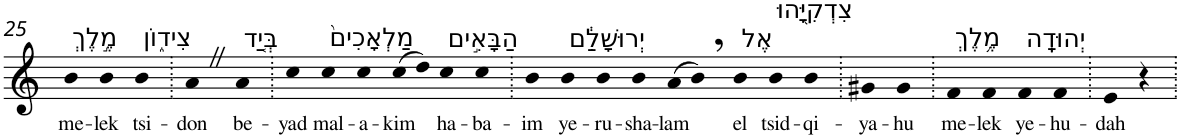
**kern	**text
*part1	*part1
*staff1	*staff1
*I"Piano	*
*I'Pno	*
!!LO:PB:g=z
*clefG2	*
*k[]	*
=25	=25
!LO:TX:a:t=מֶ֣לֶךְ	!
!	!LO:LY:b
4b	me-
!	!LO:LY:b
4b	-lek
!LO:TX:a:t=צִיד֑וֹן	!
!	!LO:LY:b
4b	tsi-
=26.	=26.
!	!LO:LY:b
4aZ	-don
!LO:TX:a:t=בְּיַ֤ד	!
!	!LO:LY:b
4a	be-
=27.	=27.
!	!LO:LY:b
4cc	-yad
!LO:TX:a:t=מַלְאָכִים֙	!
!	!LO:LY:b
4cc	mal-
!	!LO:LY:b
4cc	-a-
!	!LO:LY:b
(>8cc	-kim
8dd)	.
!LO:TX:a:t=הַבָּאִ֣ים	!
!	!LO:LY:b
4cc	ha-
!	!LO:LY:b
4cc	-ba-
=28.	=28.
!	!LO:LY:b
4b	-im
!LO:TX:a:t=יְרוּשָׁלִַ֔ם	!
!	!LO:LY:b
4b	ye-
!	!LO:LY:b
4b	-ru-
!	!LO:LY:b
4b	-sha-
!	!LO:LY:b
(>8a	-lam
8b,)	.
!LO:TX:a:t=אֶל	!
!	!LO:LY:b
4b	el
!LO:TX:a:t=צִדְקִיָּ֖הוּ	!
!	!LO:LY:b
4b	tsid-
!	!LO:LY:b
4b	-qi-
=29.	=29.
!	!LO:LY:b
4g#X	-ya-
!	!LO:LY:b
4g#	-hu
=30.	=30.
!LO:TX:a:t=מֶ֥לֶךְ	!
!	!LO:LY:b
4f	me-
!	!LO:LY:b
4f	-lek
!LO:TX:a:t=יְהוּדָֽה	!
!	!LO:LY:b
4f	ye-
!	!LO:LY:b
4f	-hu-
=31.	=31.
!	!LO:LY:b
4e	-dah
4r	.
=.	=.
*-	*-
